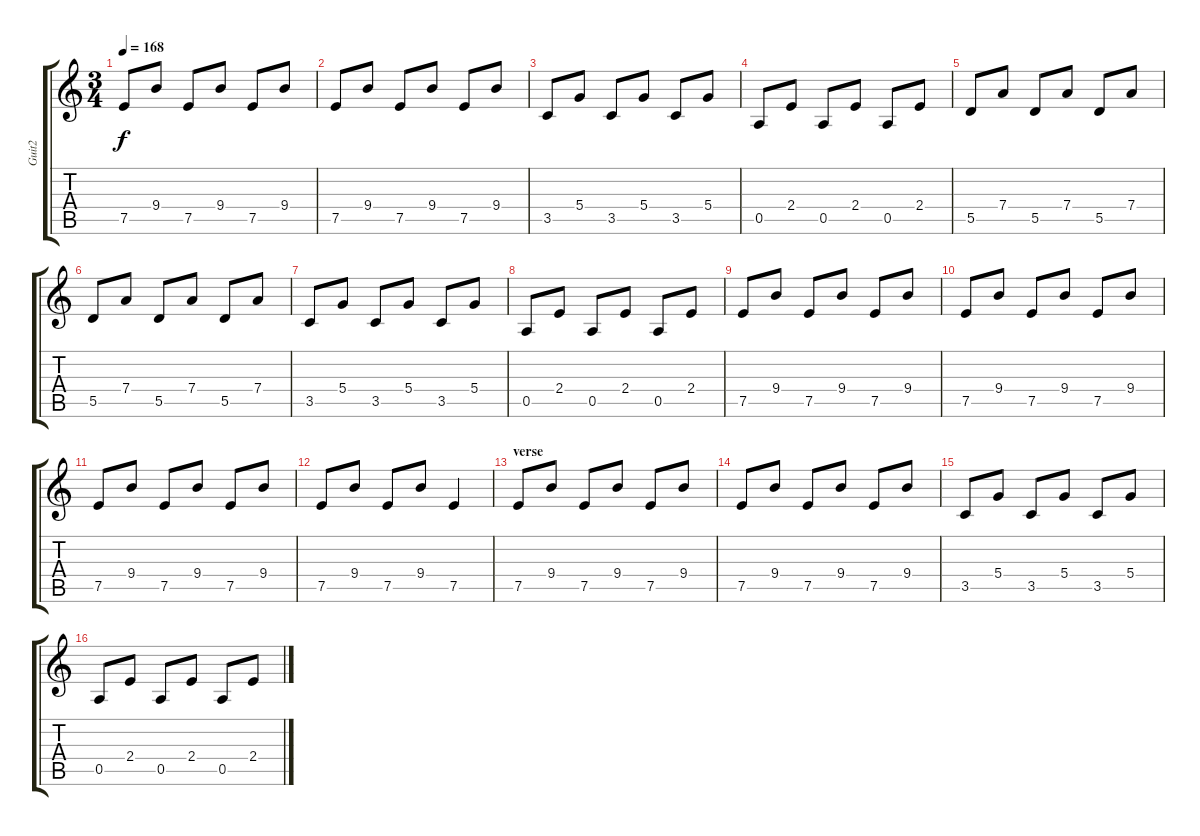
\track ("Guit2" "Guit2") {instrument overdrivenguitar}
\staff {score tabs}
\tuning (E4 B3 G3 D3 A2 E2) {hide}
\ts (3 4)
\tempo 168
\clef g2
\ks c
7.5.8{dy f} 9.4.8 7.5.8 9.4.8 7.5.8 9.4.8 |
7.5.8 9.4.8 7.5.8 9.4.8 7.5.8 9.4.8 |
3.5.8 5.4.8 3.5.8 5.4.8 3.5.8 5.4.8 |
0.5.8 2.4.8 0.5.8 2.4.8 0.5.8 2.4.8 |
5.5.8 7.4.8 5.5.8 7.4.8 5.5.8 7.4.8 |
5.5.8 7.4.8 5.5.8 7.4.8 5.5.8 7.4.8 |
3.5.8 5.4.8 3.5.8 5.4.8 3.5.8 5.4.8 |
0.5.8 2.4.8 0.5.8 2.4.8 0.5.8 2.4.8 |
7.5.8 9.4.8 7.5.8 9.4.8 7.5.8 9.4.8 |
7.5.8 9.4.8 7.5.8 9.4.8 7.5.8 9.4.8 |
7.5.8 9.4.8 7.5.8 9.4.8 7.5.8 9.4.8 |
7.5.8 9.4.8 7.5.8 9.4.8 7.5.4 |
\section ("" "verse")
7.5.8{volume 13 instrument electricguitarclean} 9.4.8 7.5.8 9.4.8 7.5.8 9.4.8 |
7.5.8 9.4.8 7.5.8 9.4.8 7.5.8 9.4.8 |
3.5.8 5.4.8 3.5.8 5.4.8 3.5.8 5.4.8 |
0.5.8 2.4.8 0.5.8 2.4.8 0.5.8 2.4.8
